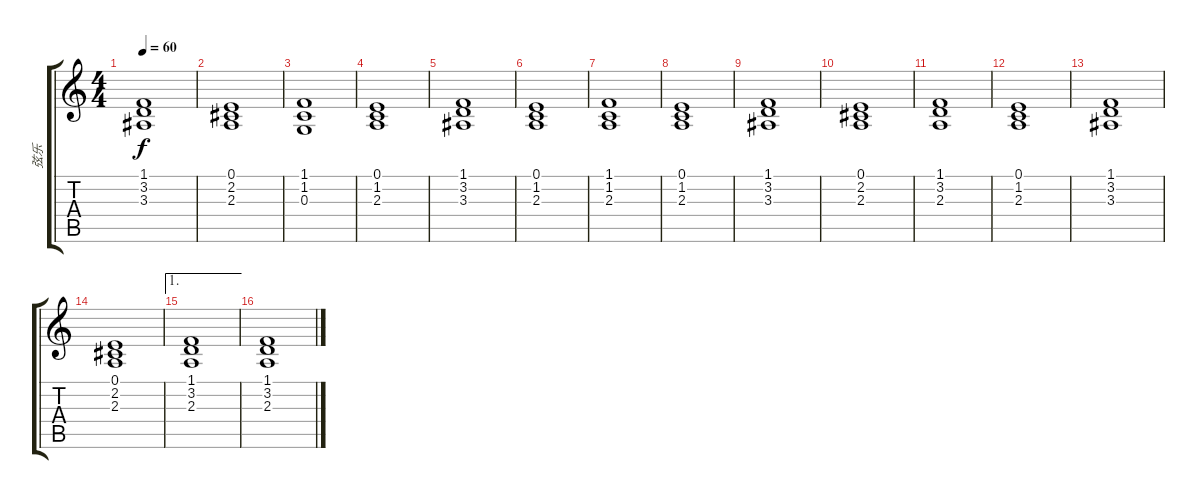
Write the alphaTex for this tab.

\track ("弦乐" "弦乐") {instrument stringensemble2}
\staff {score tabs}
\tuning (E4 B3 G3 D3 A2 E2) {hide}
\ts (4 4)
\tempo 60
\clef g2
\ks c
(1.1 3.2 3.3).1{dy f} |
(0.1 2.2 2.3).1 |
(1.1 1.2 0.3).1 |
(0.1 1.2 2.3).1 |
(1.1 3.2 3.3).1 |
(0.1 1.2 2.3).1 |
(1.1 1.2 2.3).1 |
(0.1 1.2 2.3).1 |
(1.1 3.2 3.3).1 |
(0.1 2.2 2.3).1 |
(1.1 3.2 2.3).1 |
(0.1 1.2 2.3).1 |
(1.1 3.2 3.3).1 |
(0.1 2.2 2.3).1 |
\ae 1
(1.1 3.2 2.3).1 |
(1.1 3.2 2.3).1
